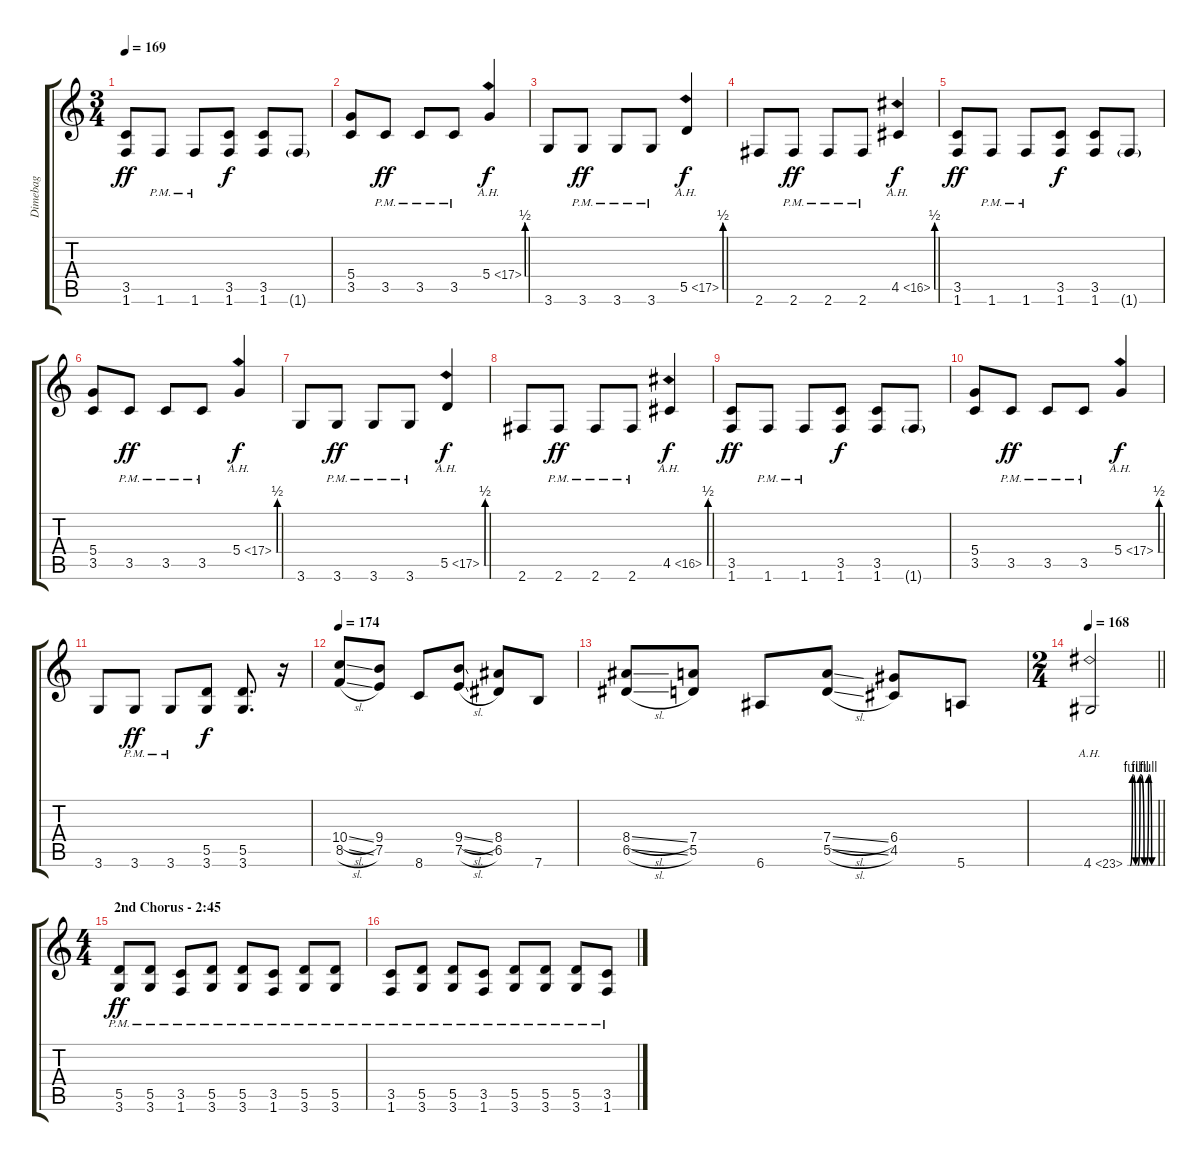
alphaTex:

\track ("Dimebag" "Dimebag") {instrument distortionguitar}
\staff {score tabs}
\tuning (E4 B3 G3 D3 A2 E2) {hide}
\ts (3 4)
\tempo 169
\clef g2
\ks c
(3.5 1.6).8{dy ff} 1.6{pm}.8 1.6{pm}.8 (3.5 1.6).8{dy f} (3.5 1.6).8 1.6{g}.8 |
(5.4 3.5).8 3.5{pm}.8{dy ff} 3.5{pm}.8 3.5{pm}.8 5.4{be (custom 0 0 15 0 35 0 41 2 60 2) ah 12}.4{dy f} |
3.6.8 3.6{pm}.8{dy ff} 3.6{pm}.8 3.6{pm}.8 5.5{be (custom 0 0 15 0 35 0 41 2 60 2) ah 12}.4{dy f} |
2.6.8 2.6{pm}.8{dy ff} 2.6{pm}.8 2.6{pm}.8 4.5{be (custom 0 0 35 0 41 2 60 2) ah 12}.4{dy f} |
(3.5 1.6).8{dy ff} 1.6{pm}.8 1.6{pm}.8 (3.5 1.6).8{dy f} (3.5 1.6).8 1.6{g}.8 |
(5.4 3.5).8 3.5{pm}.8{dy ff} 3.5{pm}.8 3.5{pm}.8 5.4{be (custom 0 0 15 0 35 0 41 2 60 2) ah 12}.4{dy f} |
3.6.8 3.6{pm}.8{dy ff} 3.6{pm}.8 3.6{pm}.8 5.5{be (custom 0 0 15 0 35 0 41 2 60 2) ah 12}.4{dy f} |
2.6.8 2.6{pm}.8{dy ff} 2.6{pm}.8 2.6{pm}.8 4.5{be (custom 0 0 35 0 41 2 60 2) ah 12}.4{dy f} |
(3.5 1.6).8{dy ff} 1.6{pm}.8 1.6{pm}.8 (3.5 1.6).8{dy f} (3.5 1.6).8 1.6{g}.8 |
(5.4 3.5).8 3.5{pm}.8{dy ff} 3.5{pm}.8 3.5{pm}.8 5.4{be (custom 0 0 15 0 35 0 41 2 60 2) ah 12}.4{dy f} |
3.6.8 3.6{pm}.8{dy ff} 3.6{pm}.8 (5.5 3.6).8{dy f} (5.5 3.6).8{d} r.16 |
\tempo 174
(10.4{sl} 8.5{sl}).8 (9.4 7.5).8 8.6.8 (9.4{sl} 7.5{sl}).8 (8.4 6.5).8 7.6.8 |
(8.4{sl} 6.5{sl}).8 (7.4 5.5).8 6.6.8 (7.4{sl} 5.5{sl}).8 (6.4 4.5).8 5.6.8 |
\ts (2 4)
\tempo 168
\barLineRight lightlight
4.6{be (custom 0 0 6 0 11 4 13 4 18 0 23 0 28 4 30 4 37 0 42 0 47 4 49 4 54 0 60 0) ah 19}.2{volume 14 balance 2} |
\ts (4 4)
\section ("" "2nd Chorus - 2:45")
(5.5{pm} 3.6{pm}).8{dy ff volume 16 balance 8} (5.5{pm} 3.6{pm}).8 (3.5{pm} 1.6{pm}).8 (5.5{pm} 3.6{pm}).8 (5.5{pm} 3.6{pm}).8 (3.5{pm} 1.6{pm}).8 (5.5{pm} 3.6{pm}).8 (5.5{pm} 3.6{pm}).8 |
(3.5{pm} 1.6{pm}).8 (5.5{pm} 3.6{pm}).8 (5.5{pm} 3.6{pm}).8 (3.5{pm} 1.6{pm}).8 (5.5{pm} 3.6{pm}).8 (5.5{pm} 3.6{pm}).8 (5.5{pm} 3.6{pm}).8 (3.5{pm} 1.6{pm}).8
